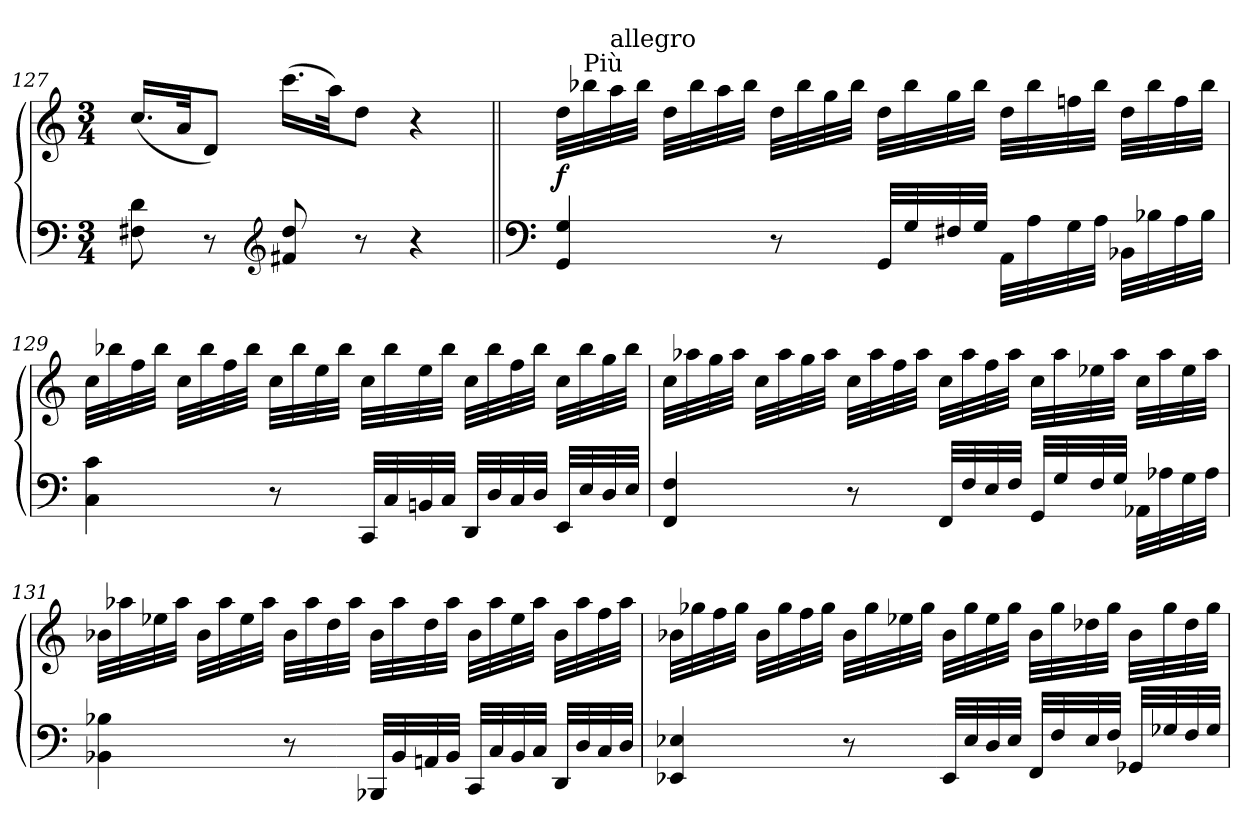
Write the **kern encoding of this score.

**kern	**kern	**dynam
*part1	*part1	*part1
*staff2	*staff1	*staff1/2
*clefF4	*clefG2	*
*k[]	*k[]	*
*M3/4	*M3/4	*
=127	=127	=127
8F#X\ 8d\	(<16.cc/LL	.
.	32a/JK	.
8r	8d/J)	.
*clefG2	*	*
8f#X/ 8dd/	(>16.ccc\LL	.
.	32aa\JK)	.
8r	8dd\J	.
4r	4r	.
!!LO:LB:g=z
=128||	=128||	=128||
*clefF4	*	*
!	!	!LO:DY:a=2
4GG/ 4G/	32dd\LLL	f
!	!LO:TX:a:t=Più	!
.	32bb-X\	.
!	!LO:TX:a:t=allegro	!
.	32aa\	.
.	32bb-\JJJ	.
.	32dd\LLL	.
.	32bb-\	.
.	32aa\	.
.	32bb-\JJJ	.
8r	32dd\LLL	.
.	32bb-\	.
.	32gg\	.
.	32bb-\JJJ	.
32GG/LLL	32dd\LLL	.
32G/	32bb-\	.
32F#X/	32gg\	.
32G/JJJ	32bb-\JJJ	.
32AA\LLL	32dd\LLL	.
32A\	32bb-\	.
32G\	32ffni\	.
32A\JJJ	32bb-\JJJ	.
32BB-X\LLL	32dd\LLL	.
32B-X\	32bb-\	.
32A\	32ff\	.
32B-\JJJ	32bb-\JJJ	.
!!LO:PB:g=z
=129	=129	=129
4C\ 4c\	32cc\LLL	.
.	32bb-X\	.
.	32ff\	.
.	32bb-\JJJ	.
.	32cc\LLL	.
.	32bb-\	.
.	32ff\	.
.	32bb-\JJJ	.
8r	32cc\LLL	.
.	32bb-\	.
.	32ee\	.
.	32bb-\JJJ	.
32CC/LLL	32cc\LLL	.
32C/	32bb-\	.
32BBni/	32ee\	.
32C/JJJ	32bb-\JJJ	.
32DD/LLL	32cc\LLL	.
32D/	32bb-\	.
32C/	32ff\	.
32D/JJJ	32bb-\JJJ	.
32EE/LLL	32cc\LLL	.
32E/	32bb-\	.
32D/	32gg\	.
32E/JJJ	32bb-\JJJ	.
!!LO:LB:g=z
=130	=130	=130
4FF/ 4F/	32cc\LLL	.
.	32aa-X\	.
.	32gg\	.
.	32aa-\JJJ	.
.	32cc\LLL	.
.	32aa-\	.
.	32gg\	.
.	32aa-\JJJ	.
8r	32cc\LLL	.
.	32aa-\	.
.	32ff\	.
.	32aa-\JJJ	.
32FF/LLL	32cc\LLL	.
32F/	32aa-\	.
32E/	32ff\	.
32F/JJJ	32aa-\JJJ	.
32GG/LLL	32cc\LLL	.
32G/	32aa-\	.
32F/	32ee-X\	.
32G/JJJ	32aa-\JJJ	.
32AA-X\LLL	32cc\LLL	.
32A-X\	32aa-\	.
32G\	32ee-\	.
32A-\JJJ	32aa-\JJJ	.
=131	=131	=131
4BB-X\ 4B-X\	32b-X\LLL	.
.	32aa-X\	.
.	32ee-X\	.
.	32aa-\JJJ	.
.	32b-\LLL	.
.	32aa-\	.
.	32ee-\	.
.	32aa-\JJJ	.
8r	32b-\LLL	.
.	32aa-\	.
.	32dd\	.
.	32aa-\JJJ	.
32BBB-X/LLL	32b-\LLL	.
32BB-i/	32aa-\	.
32AAni/	32dd\	.
32BB-/JJJ	32aa-\JJJ	.
32CC/LLL	32b-\LLL	.
32C/	32aa-\	.
32BB-/	32ee-\	.
32C/JJJ	32aa-\JJJ	.
32DD/LLL	32b-\LLL	.
32D/	32aa-\	.
32C/	32ff\	.
32D/JJJ	32aa-\JJJ	.
!!LO:PB:g=z
=132	=132	=132
4EE-X/ 4E-X/	32b-X\LLL	.
.	32gg-X\	.
.	32ff\	.
.	32gg-\JJJ	.
.	32b-\LLL	.
.	32gg-\	.
.	32ff\	.
.	32gg-\JJJ	.
8r	32b-\LLL	.
.	32gg-\	.
.	32ee-X\	.
.	32gg-\JJJ	.
32EE-/LLL	32b-\LLL	.
32E-/	32gg-\	.
32D/	32ee-\	.
32E-/JJJ	32gg-\JJJ	.
32FF/LLL	32b-\LLL	.
32F/	32gg-\	.
32E-/	32dd-X\	.
32F/JJJ	32gg-\JJJ	.
32GG-X/LLL	32b-\LLL	.
32G-X/	32gg-\	.
32F/	32dd-\	.
32G-/JJJ	32gg-\JJJ	.
=	=	=
*-	*-	*-
